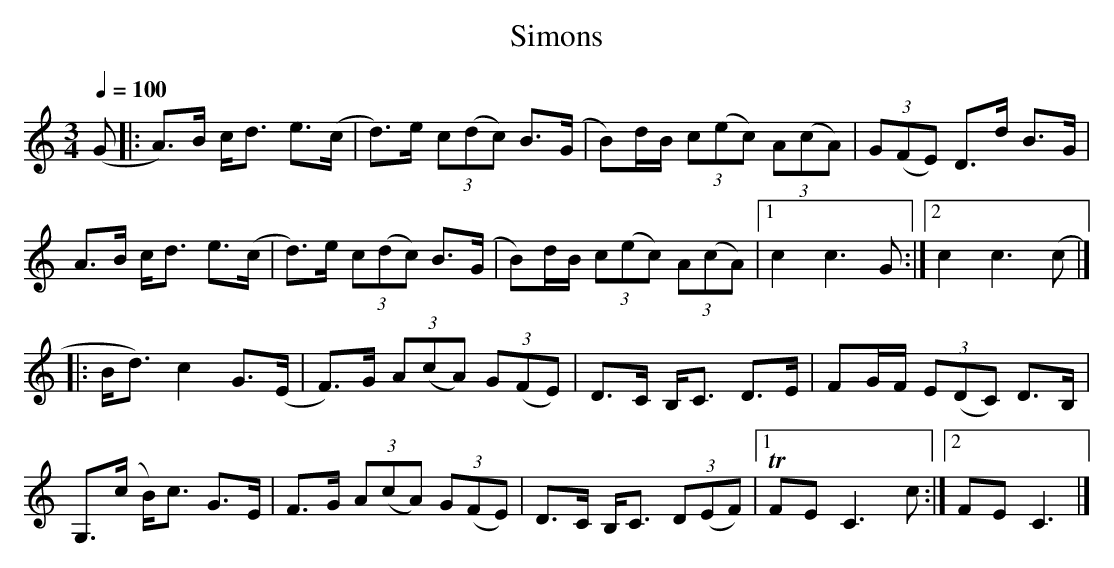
X:1
T: Simons
M: 3/4
Q: 1/4=100
K: C
L: 1/8
(G|:A)>B c<d e>(c | d)>e (3c(dc) B>(G | B)d/2B/2 (3c(ec) (3A(cA) | (3G(FE) D>d B>G |
A>B c<d e>(c | d)>e (3c(dc) B>(G | B)d/2B/2 (3c(ec) (3A(cA) |1 c2 c3 G :|2 c2 c3 (c |]
|: B<d) c2 G>(E | F)>G (3A(cA) (3G(FE) | D>C B,<C D>E | FG/2F/2 (3E(DC) D>B, |
   G,>(c B)<c G>E | F>G (3A(cA) (3G(FE) | D>C B,<C (3D(EF) |1 TFE C3 c :|2 FE C3 |]
